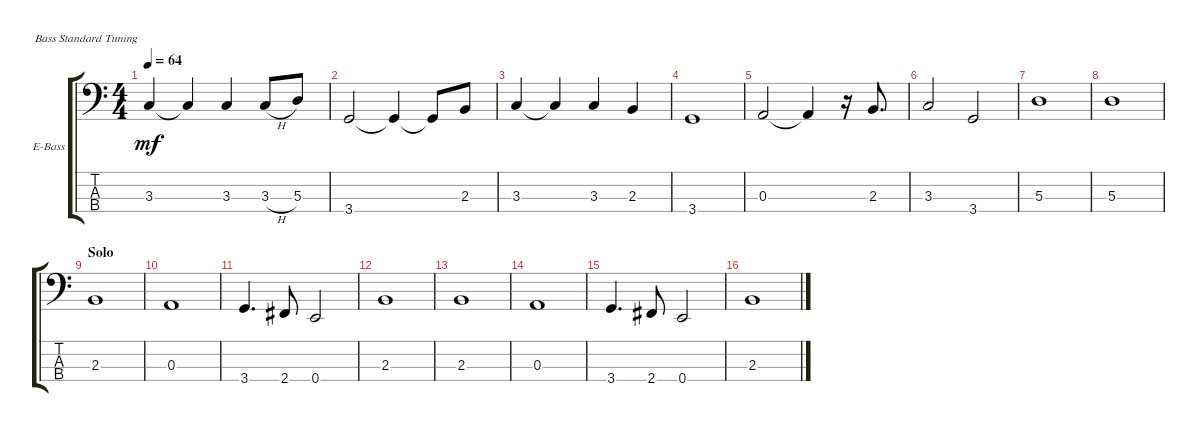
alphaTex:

\defaultSystemsLayout 4
\bracketExtendMode groupsimilarinstruments
\firstSystemTrackNameOrientation horizontal
\otherSystemsTrackNameOrientation horizontal
\track ("Electric Bass" "E-Bass") {instrument electricbassfinger}
\staff {score tabs}
\tuning (G2 D2 A1 E1)
\ts (4 4)
\tempo 64
\clef f4
\ks c
3.3.4{dy mf} 3.3{t}.4 3.3.4 3.3{h}.8 5.3.8 |
3.4.2 3.4{t}.4 3.4{t}.8 2.3.8 |
3.3.4 3.3{t}.4 3.3.4 2.3.4 |
3.4.1 |
0.3.2 0.3{t}.4 r.16 2.3.8{d} |
3.3.2 3.4.2 |
5.3.1 |
5.3.1 |
\section ("" "Solo")
2.3.1 |
0.3.1 |
3.4.4{d} 2.4.8 0.4.2 |
2.3.1 |
2.3.1 |
0.3.1 |
3.4.4{d} 2.4.8 0.4.2 |
2.3.1
